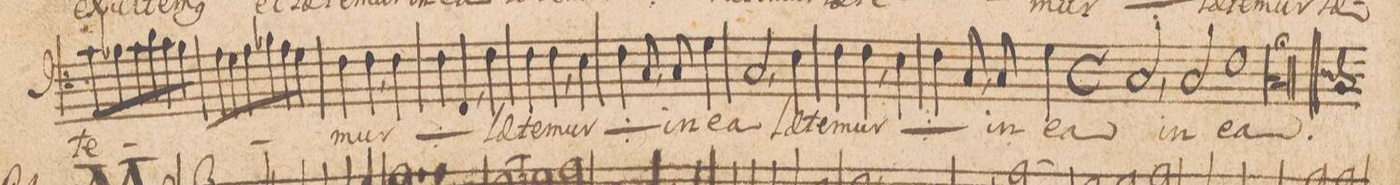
**kern	**text
*I"Bassus.	*
*clefF4	*
*k[]	*
*met(c|)	*
*M3/4	*
=44	=44
8c\L	-te-
8B-X\	.
8c\	.
8d\	.
8c\	.
8B-\J	.
=45	=45
8A\L	.
8G\	.
8A\	.
8B-X\	.
8A\	.
8G\J	.
=46	=46
4F\	.
4F,\	-mur
*	*ij
4F\	lae-
=47	=47
4F\	-te-
4FF,/	-mur
*	*Xij
4F\	lae-
=48	=48
4F\	-te-
4F,\	-mur
*	*ij
4E\	lae-
=49	=49
4F\	-te-
8C,/	-mur
*	*Xij
8C/	in
4G\	e-
=50	=50
2C,/	-a
4E\	lae-
=51	=51
4F\	-te-
4F,\	-mur
*	*ij
4E\	lae-
=52	=52
4F\	-te-
8C,/	-mur
*	*Xij
8C/	in
4G\	e-
=53	=53
*M2/1	*
*met(c)	*
2C,/	-a
2C/	in
1F\	e-
=54	=54
0C/;	-a.
==	==
*-	*-
